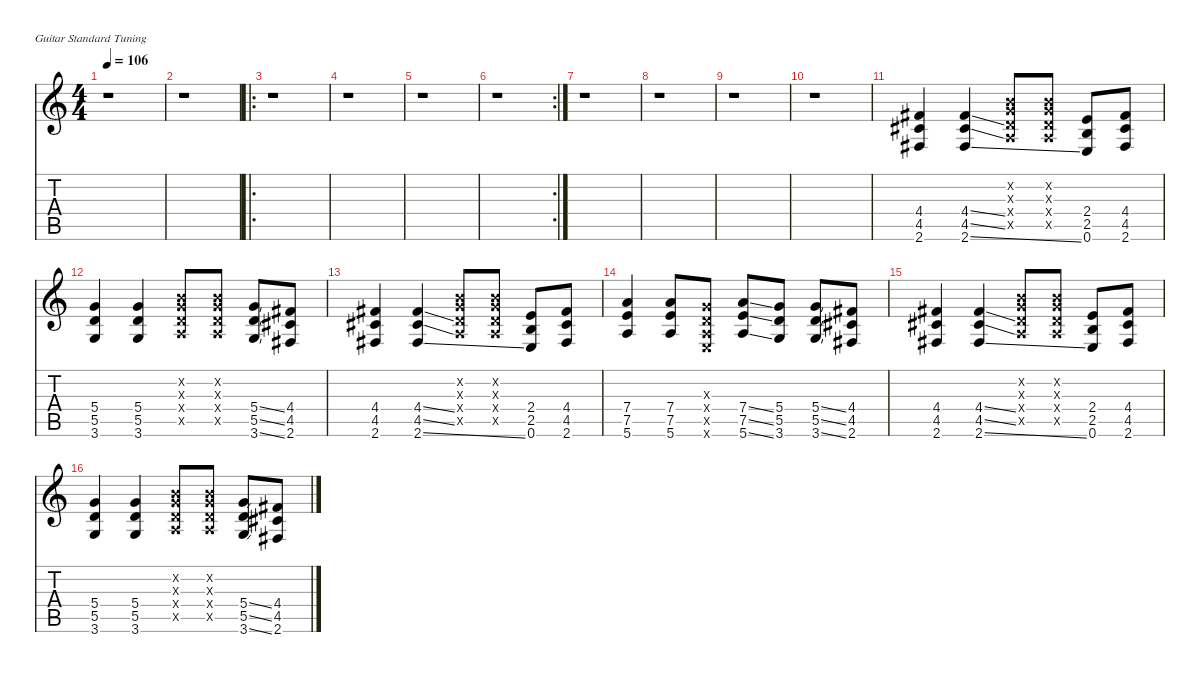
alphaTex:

\defaultSystemsLayout 4
\hideDynamics
\bracketExtendMode nobrackets
\singleTrackTrackNamePolicy hidden
\multiTrackTrackNamePolicy hidden
\otherSystemsTrackNameOrientation horizontal
\track ("James Hetfield Rythm" "dist.guit.") {instrument distortionguitar}
\staff {score tabs}
\tuning (E4 B3 G3 D3 A2 E2)
\ts (4 4)
\tempo 106
\clef g2
\ks c
r.1{dy f} |
r.1 |
\ro
r.1 |
r.1 |
r.1 |
\rc 2
r.1 |
r.1 |
r.1 |
r.1 |
r.1 |
(4.4{acc #} 4.5{acc #} 2.6{acc #}).4 (4.4{ss acc #} 4.5{ss acc #} 2.6{ss acc #}).4 (0.2{x} 0.3{x} 0.4{x} 0.5{x}).8 (0.2{x} 0.3{x} 0.4{x} 0.5{x}).8 (2.4 2.5 0.6).8 (4.4{acc #} 4.5{acc #} 2.6{acc #}).8 |
(5.4 5.5 3.6).4 (5.4 5.5 3.6).4 (0.2{x} 0.3{x} 0.4{x} 0.5{x}).8 (0.2{x} 0.3{x} 0.4{x} 0.5{x}).8 (5.4{ss} 5.5{ss} 3.6{ss}).8 (4.4{acc #} 4.5{acc #} 2.6{acc #}).8 |
(4.4{acc #} 4.5{acc #} 2.6{acc #}).4 (4.4{ss acc #} 4.5{ss acc #} 2.6{ss acc #}).4 (0.2{x} 0.3{x} 0.4{x} 0.5{x}).8 (0.2{x} 0.3{x} 0.4{x} 0.5{x}).8 (2.4 2.5 0.6).8 (4.4{acc #} 4.5{acc #} 2.6{acc #}).8 |
(7.4 7.5 5.6).4 (7.4 7.5 5.6).8 (0.3{x} 0.4{x} 0.5{x} 0.6{x}).8 (7.4{ss} 7.5{ss} 5.6{ss}).8 (5.4 5.5 3.6).8 (5.4{ss} 5.5{ss} 3.6{ss}).8 (4.4{acc #} 4.5{acc #} 2.6{acc #}).8 |
(4.4{acc #} 4.5{acc #} 2.6{acc #}).4 (4.4{ss acc #} 4.5{ss acc #} 2.6{ss acc #}).4 (0.2{x} 0.3{x} 0.4{x} 0.5{x}).8 (0.2{x} 0.3{x} 0.4{x} 0.5{x}).8 (2.4 2.5 0.6).8 (4.4{acc #} 4.5{acc #} 2.6{acc #}).8 |
(5.4 5.5 3.6).4 (5.4 5.5 3.6).4 (0.2{x} 0.3{x} 0.4{x} 0.5{x}).8 (0.2{x} 0.3{x} 0.4{x} 0.5{x}).8 (5.4{ss} 5.5{ss} 3.6{ss}).8 (4.4{acc #} 4.5{acc #} 2.6{acc #}).8
